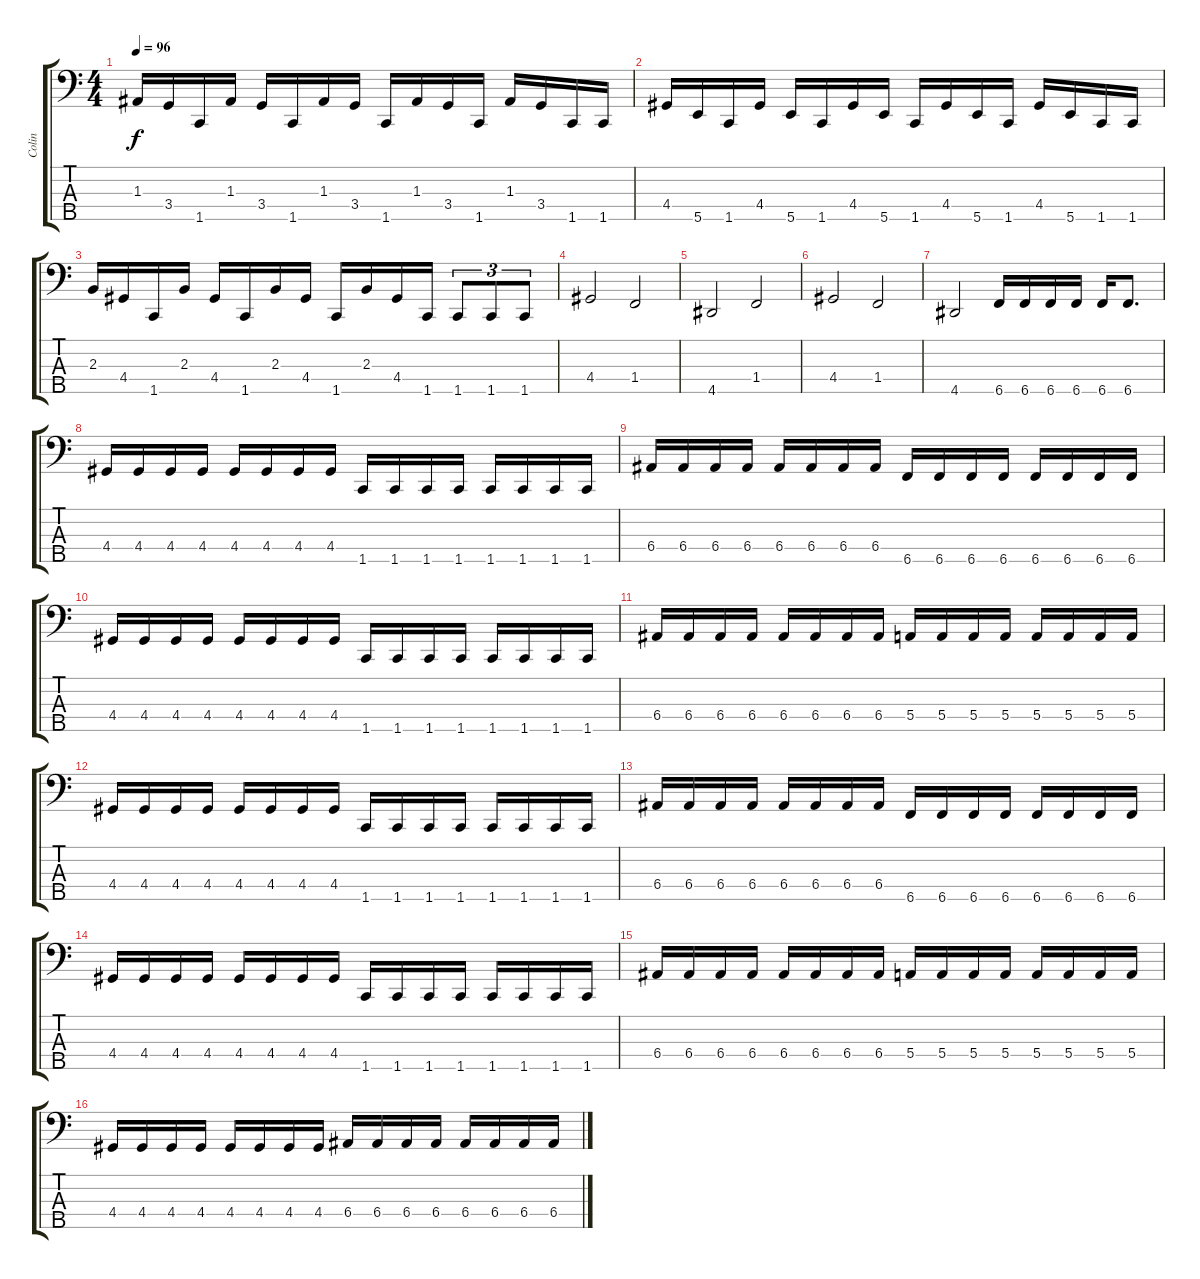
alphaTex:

\track ("Colin" "Colin") {instrument electricbassfinger}
\staff {score tabs}
\tuning (G2 D2 A1 E1 B0) {hide}
\ts (4 4)
\tempo 96
\clef f4
\ks c
1.3.16{dy f} 3.4.16 1.5.16 1.3.16 3.4.16 1.5.16 1.3.16 3.4.16 1.5.16 1.3.16 3.4.16 1.5.16 1.3.16 3.4.16 1.5.16 1.5.16 |
4.4.16 5.5.16 1.5.16 4.4.16 5.5.16 1.5.16 4.4.16 5.5.16 1.5.16 4.4.16 5.5.16 1.5.16 4.4.16 5.5.16 1.5.16 1.5.16 |
2.3.16 4.4.16 1.5.16 2.3.16 4.4.16 1.5.16 2.3.16 4.4.16 1.5.16 2.3.16 4.4.16 1.5.16 1.5.8{tu (3 2)} 1.5.8{tu (3 2)} 1.5.8{tu (3 2)} |
4.4.2 1.4.2 |
4.5.2 1.4.2 |
4.4.2 1.4.2 |
4.5.2 6.5.16 6.5.16 6.5.16 6.5.16 6.5.16 6.5.8{d} |
4.4.16 4.4.16 4.4.16 4.4.16 4.4.16 4.4.16 4.4.16 4.4.16 1.5.16 1.5.16 1.5.16 1.5.16 1.5.16 1.5.16 1.5.16 1.5.16 |
6.4.16 6.4.16 6.4.16 6.4.16 6.4.16 6.4.16 6.4.16 6.4.16 6.5.16 6.5.16 6.5.16 6.5.16 6.5.16 6.5.16 6.5.16 6.5.16 |
4.4.16 4.4.16 4.4.16 4.4.16 4.4.16 4.4.16 4.4.16 4.4.16 1.5.16 1.5.16 1.5.16 1.5.16 1.5.16 1.5.16 1.5.16 1.5.16 |
6.4.16 6.4.16 6.4.16 6.4.16 6.4.16 6.4.16 6.4.16 6.4.16 5.4.16 5.4.16 5.4.16 5.4.16 5.4.16 5.4.16 5.4.16 5.4.16 |
4.4.16 4.4.16 4.4.16 4.4.16 4.4.16 4.4.16 4.4.16 4.4.16 1.5.16 1.5.16 1.5.16 1.5.16 1.5.16 1.5.16 1.5.16 1.5.16 |
6.4.16 6.4.16 6.4.16 6.4.16 6.4.16 6.4.16 6.4.16 6.4.16 6.5.16 6.5.16 6.5.16 6.5.16 6.5.16 6.5.16 6.5.16 6.5.16 |
4.4.16 4.4.16 4.4.16 4.4.16 4.4.16 4.4.16 4.4.16 4.4.16 1.5.16 1.5.16 1.5.16 1.5.16 1.5.16 1.5.16 1.5.16 1.5.16 |
6.4.16 6.4.16 6.4.16 6.4.16 6.4.16 6.4.16 6.4.16 6.4.16 5.4.16 5.4.16 5.4.16 5.4.16 5.4.16 5.4.16 5.4.16 5.4.16 |
4.4.16 4.4.16 4.4.16 4.4.16 4.4.16 4.4.16 4.4.16 4.4.16 6.4.16 6.4.16 6.4.16 6.4.16 6.4.16 6.4.16 6.4.16 6.4.16
